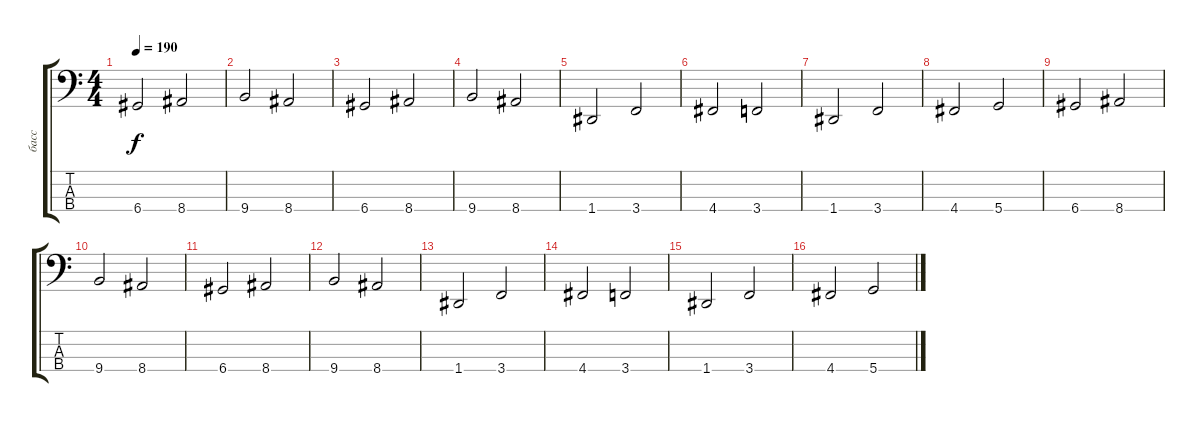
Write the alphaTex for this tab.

\track ("басс" "басс") {instrument electricbasspick}
\staff {score tabs}
\tuning (G2 D2 A1 D1) {hide}
\ts (4 4)
\tempo 190
\clef f4
\ks c
6.4.2{dy f} 8.4.2 |
9.4.2 8.4.2 |
6.4.2 8.4.2 |
9.4.2 8.4.2 |
1.4.2 3.4.2 |
4.4.2 3.4.2 |
1.4.2 3.4.2 |
4.4.2 5.4.2 |
6.4.2 8.4.2 |
9.4.2 8.4.2 |
6.4.2 8.4.2 |
9.4.2 8.4.2 |
1.4.2 3.4.2 |
4.4.2 3.4.2 |
1.4.2 3.4.2 |
4.4.2 5.4.2
